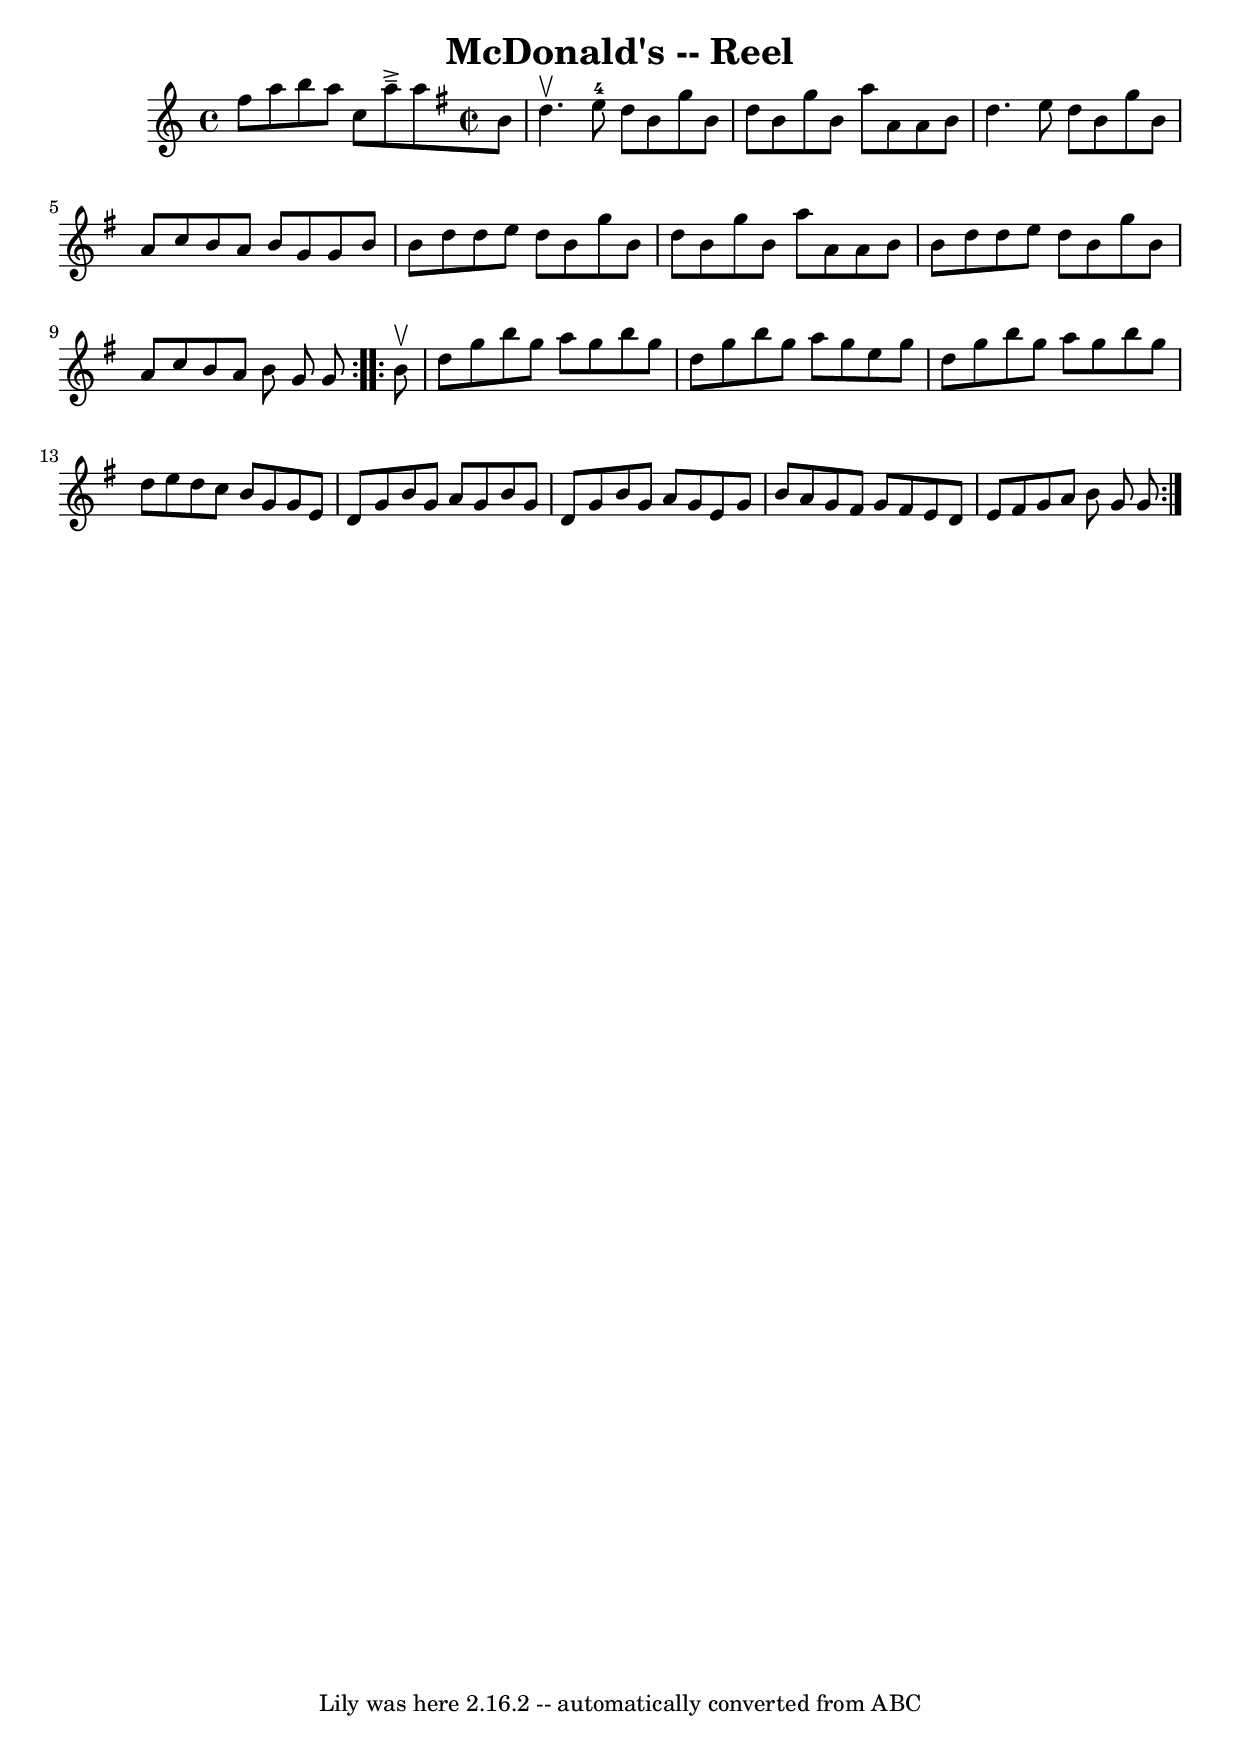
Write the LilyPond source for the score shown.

\version "2.16.2"
\include "Mammoth.ily"
\header {
  %% book = "Ryan's Mammoth Collection"
  crossRefNumber = "1"
  footnotes = "\\\\162\\\\(Often used for Virginia Reel)\\\\VIRGINIA REEL. First lady and foot gent, forward (meet each other) and =\\\\places.- First gent and foot lady same- First lady and foot gent, =\\\\with right hands. back to places.- First gent and foot lady =\\\\foot gent, forward, turn with left hands, back to places- First gent =\\\\same.- First lady and foot gent, forward, turn with both hands, back =\\\\First gent and foot lady same.-(First lady and foot gent, forward, =\\\\gent and foot lady same)-[SELDOM USED.] First couple give right =\\\\to opposite (so on to foot of set) up centre with partner to places.- =\\\\to right, gents to left, all up the centre. First couple down centre ="
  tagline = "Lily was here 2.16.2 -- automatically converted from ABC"
  title = "McDonald's -- Reel"

}
voicedefault =  {



  \repeat volta 2 {

    f''8 a''8 b''8 a''8 c''8 a''8^\accent^\tenuto 
    a''8    \override Staff.TimeSignature #'style = #'C
    \time 2/2 
    \key g \major
    b'8  |
    d''4.^\upbow e''8-4 d''8 
    b'8 g''8 b'8    |
    d''8 b'8 g''8 b'8 a''8 a'8   
    a'8 b'8    |
    d''4. e''8 d''8 b'8 g''8 b'8    
    |
    a'8 c''8 b'8 a'8 b'8 g'8 g'8 b'8    |
    
    b'8 d''8 d''8 e''8 d''8 b'8 g''8 b'8    |
    d''8 
    b'8 g''8 b'8 a''8 a'8 a'8 b'8    |
    b'8 d''8    
    d''8 e''8 d''8 b'8 g''8 b'8    |
    a'8 c''8 b'8    
    a'8 b'8 g'8 g'8  
  } 
  \repeat volta 2 {
    b'8^\upbow |
    d''8 
    g''8 b''8 g''8 a''8 g''8 b''8 g''8    |
    d''8    
    g''8 b''8 g''8 a''8 g''8 e''8 g''8    |
    d''8 g''8 
    b''8 g''8 a''8 g''8 b''8 g''8    |
    d''8 e''8    
    d''8 c''8 b'8 g'8 g'8 e'8    |
    d'8 g'8 b'8    
    g'8 a'8 g'8 b'8 g'8    |
    d'8 g'8 b'8 g'8 a'8   
    g'8 e'8 g'8    |
    b'8 a'8 g'8 fis'8 g'8 fis'8    
    e'8 d'8    |
    e'8 fis'8 g'8 a'8 b'8 g'8 g'8  
  }   

}

\score{
  <<

    \context Staff="default"
    {
      \voicedefault 
      
    }

  >>
  \layout {
    
  }
  \midi {
  }

}
